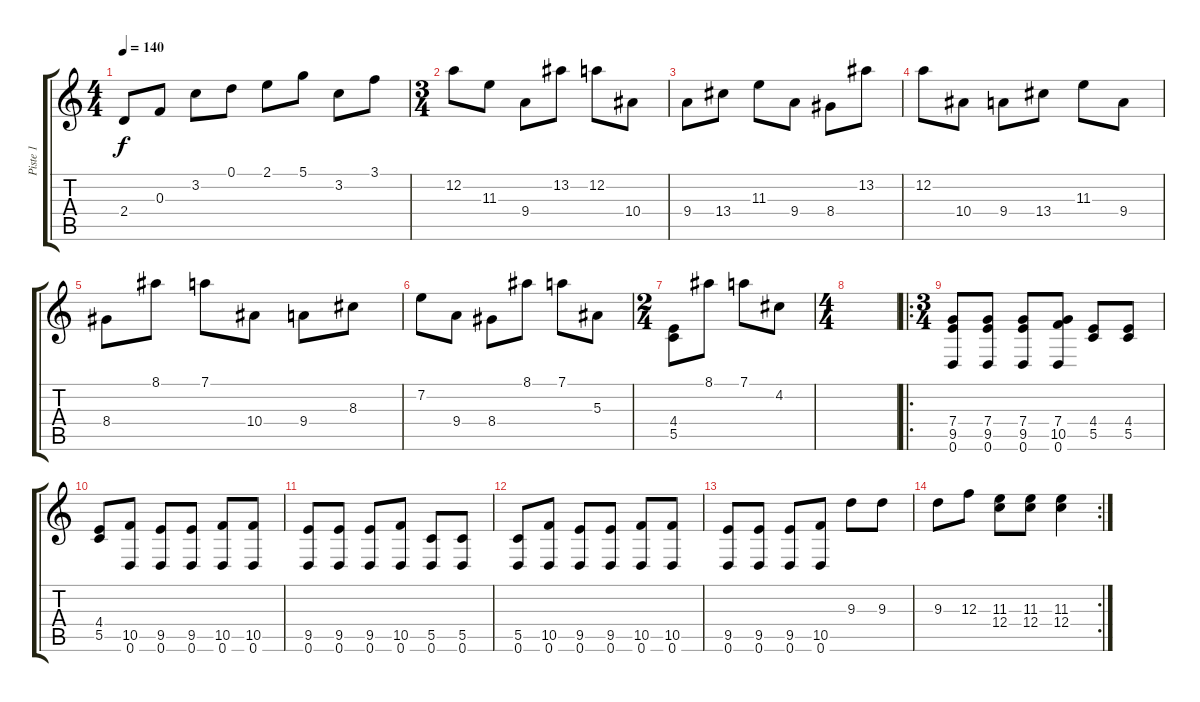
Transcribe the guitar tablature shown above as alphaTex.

\track ("Piste 1" "Piste 1") {instrument distortionguitar}
\staff {score tabs}
\tuning (D4 A3 F3 C3 G2 D2) {hide}
\ts (4 4)
\tempo 140
\clef g2
\ks c
2.4.8{dy f} 0.3.8 3.2.8 0.1.8 2.1.8 5.1.8 3.2.8 3.1.8 |
\ts (3 4)
12.2.8 11.3.8 9.4.8 13.2.8 12.2.8 10.4.8 |
9.4.8 13.4.8 11.3.8 9.4.8 8.4.8 13.2.8 |
12.2.8 10.4.8 9.4.8 13.4.8 11.3.8 9.4.8 |
8.4.8 8.1.8 7.1.8 10.4.8 9.4.8 8.3.8 |
7.2.8 9.4.8 8.4.8 8.1.8 7.1.8 5.3.8 |
\ts (2 4)
(4.4 5.5).8 8.1.8 7.1.8 4.2.8 |
\ts (4 4)
|
\ro
\ts (3 4)
(7.4 9.5 0.6).8 (7.4 9.5 0.6).8 (7.4 9.5 0.6).8 (7.4 10.5 0.6).8 (4.4 5.5).8 (4.4 5.5).8 |
(4.4 5.5).8 (10.5 0.6).8 (9.5 0.6).8 (9.5 0.6).8 (10.5 0.6).8 (10.5 0.6).8 |
(9.5 0.6).8 (9.5 0.6).8 (9.5 0.6).8 (10.5 0.6).8 (5.5 0.6).8 (5.5 0.6).8 |
(5.5 0.6).8 (10.5 0.6).8 (9.5 0.6).8 (9.5 0.6).8 (10.5 0.6).8 (10.5 0.6).8 |
(9.5 0.6).8 (9.5 0.6).8 (9.5 0.6).8 (10.5 0.6).8 9.3.8 9.3.8 |
\rc 2
9.3.8 12.3.8 (11.3 12.4).8 (11.3 12.4).8 (11.3 12.4).4
